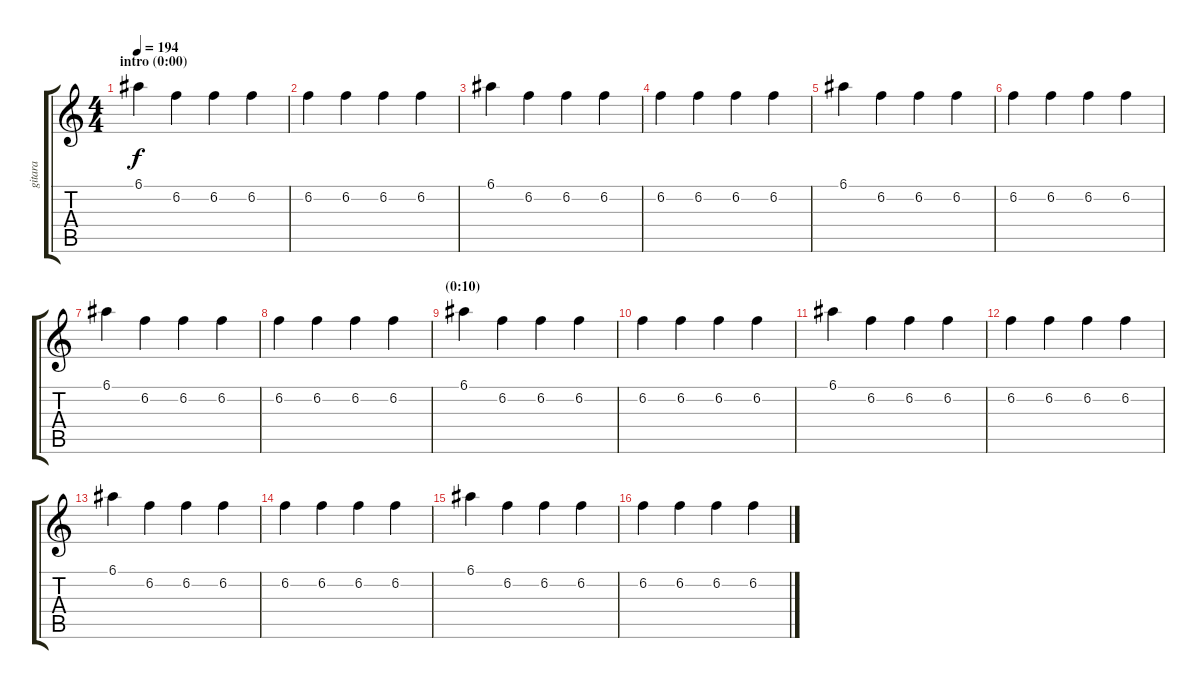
\track ("gitara" "gitara") {instrument electricguitarclean}
\staff {score tabs}
\tuning (E4 B3 G3 D3 A2 E2) {hide}
\ts (4 4)
\section ("" "intro (0:00)")
\tempo 194
\clef g2
\ks c
6.1.4{dy f instrument electricguitarclean} 6.2.4 6.2.4 6.2.4 |
6.2.4 6.2.4 6.2.4 6.2.4 |
6.1.4 6.2.4 6.2.4 6.2.4 |
6.2.4 6.2.4 6.2.4 6.2.4 |
6.1.4 6.2.4 6.2.4 6.2.4 |
6.2.4 6.2.4 6.2.4 6.2.4 |
6.1.4 6.2.4 6.2.4 6.2.4 |
6.2.4 6.2.4 6.2.4 6.2.4 |
\section ("" "(0:10)")
6.1.4 6.2.4 6.2.4 6.2.4 |
6.2.4 6.2.4 6.2.4 6.2.4 |
6.1.4 6.2.4 6.2.4 6.2.4 |
6.2.4 6.2.4 6.2.4 6.2.4 |
6.1.4 6.2.4 6.2.4 6.2.4 |
6.2.4 6.2.4 6.2.4 6.2.4 |
6.1.4 6.2.4 6.2.4 6.2.4 |
6.2.4 6.2.4 6.2.4 6.2.4
